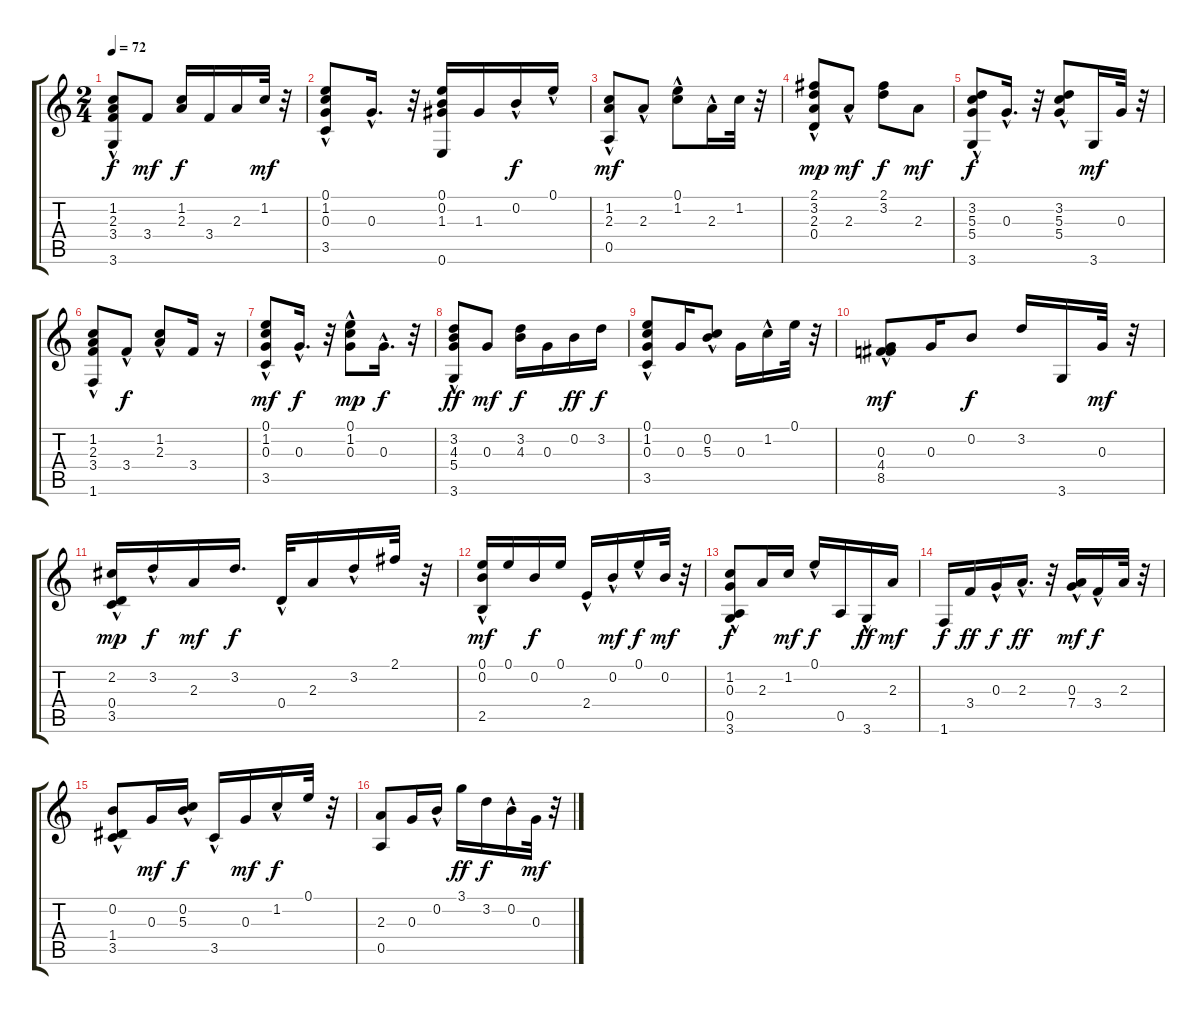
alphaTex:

\track "" {instrument acousticguitarsteel}
\staff {score tabs}
\tuning (E4 B3 G3 D3 A2 E2) {hide}
\ts (2 4)
\tempo 72
\clef g2
\ks c
(1.2 2.3 3.4 3.6{hac}).8{dy f} 3.4.8{dy mf} (1.2 2.3).16{dy f} 3.4.16 2.3.16 1.2.32{dy mf} r.32 |
(0.1{hac} 1.2{hac} 0.3 3.5).8 0.3{hac}.16{d} r.32 (0.1 0.2 1.3 0.6).16 1.3.16 0.2{hac}.16{dy f} 0.1{hac}.16 |
(1.2 2.3{hac} 0.5{hac}).8{dy mf} 2.3{hac}.8 (0.1{hac} 1.2).8 2.3{hac}.16 1.2.32 r.32 |
(2.1{hac} 3.2 2.3{hac} 0.4{hac}).8{dy mp} 2.3{hac}.8{dy mf} (2.1 3.2).8{dy f} 2.3.8{dy mf} |
(3.2 5.3 5.4{hac} 3.6).8{dy f} 0.3{hac}.16{d} r.32 (3.2{hac} 5.3{hac} 5.4).8 3.6.16{dy mf} 0.3.32 r.32 |
(1.2 2.3 3.4{hac} 1.6{hac}).8 3.4{hac}.8{dy f} (1.2{hac} 2.3{hac}).8 3.4.16 r.16 |
(0.1 1.2 0.3{hac} 3.5{hac}).8{dy mf} 0.3{hac}.16{d dy f} r.32 (0.1{hac} 1.2{hac} 0.3).8{dy mp} 0.3{hac}.16{d dy f} r.32 |
(3.2 4.3 5.4{hac} 3.6{hac}).8{dy ff} 0.3.8{dy mf} (3.2 4.3).16{dy f} 0.3.16 0.2.16{dy ff} 3.2.16{dy f} |
(0.1 1.2 0.3 3.5{hac}).8 0.3.16 (0.2{hac} 5.3).8 0.3.16 1.2{hac}.16 0.1.32 r.32 |
(0.3 4.4 8.5{hac}).8{dy mf} 0.3.16 0.2.8{dy f} 3.2.16 3.6.16 0.3.32{dy mf} r.32 |
(2.2{hac} 0.4 3.5).16{dy mp} 3.2{hac}.16{dy f} 2.3.16{dy mf} 3.2.16{d dy f} 0.4{hac}.32 2.3.16 3.2{hac}.16 2.1.32 r.32 |
(0.1{hac} 0.2 2.5).16{dy mf} 0.1.16 0.2.16{dy f} 0.1.16 2.4{hac}.16 0.2{hac}.16{dy mf} 0.1{hac}.16{dy f} 0.2.32{dy mf} r.32 |
(1.2{hac} 0.3 0.5 3.6{hac}).8{dy f} 2.3.16 1.2.16{dy mf} 0.1{hac}.16{dy f} 0.5.16 3.6{hac}.16{dy ff} 2.3.16{dy mf} |
1.6.16{dy f} 3.4.16{dy ff} 0.3{hac}.16{dy f} 2.3{hac}.16{d dy ff} r.32 (0.3 7.4{hac}).16{dy mf} 3.4{hac}.16{dy f} 2.3.32 r.32 |
(0.2 1.4 3.5{hac}).8 0.3.16{dy mf} (0.2{hac} 5.3).16{dy f} 3.5{hac}.16 0.3.16{dy mf} 1.2{hac}.16{dy f} 0.1.32 r.32 |
(2.3 0.5).8 0.3.16 0.2{hac}.16 3.1.16{dy ff} 3.2.16{dy f} 0.2{hac}.16 0.3.32{dy mf} r.32
